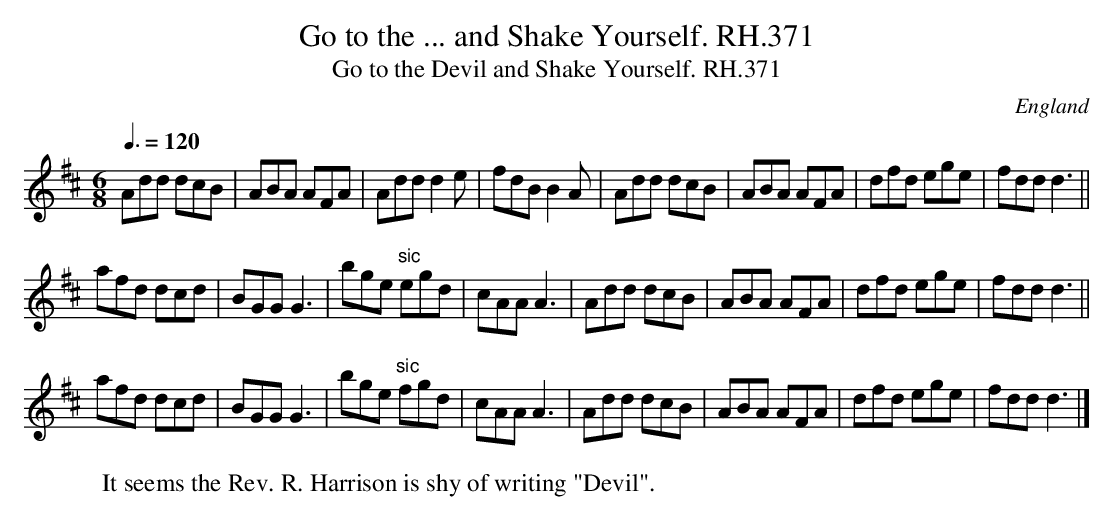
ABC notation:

X:1
T:Go to the ... and Shake Yourself. RH.371
T:Go to the Devil and Shake Yourself. RH.371
O:England
M:6/8
L:1/8
Q:3/8=120
K:D
Add dcB|ABA AFA|Add d2e|fdB B2A|\
Add dcB|ABA AFA|dfd ege|fdd d3||
afd dcd|BGG G3|bge "sic"egd|cAA A3|\
Add dcB|ABA AFA|dfd ege|fdd d3||
afd dcd|BGG G3|bge "sic"fgd|cAA A3|\
Add dcB|ABA AFA|dfd ege|fdd d3|]
W:It seems the Rev. R. Harrison is shy of writing "Devil".
